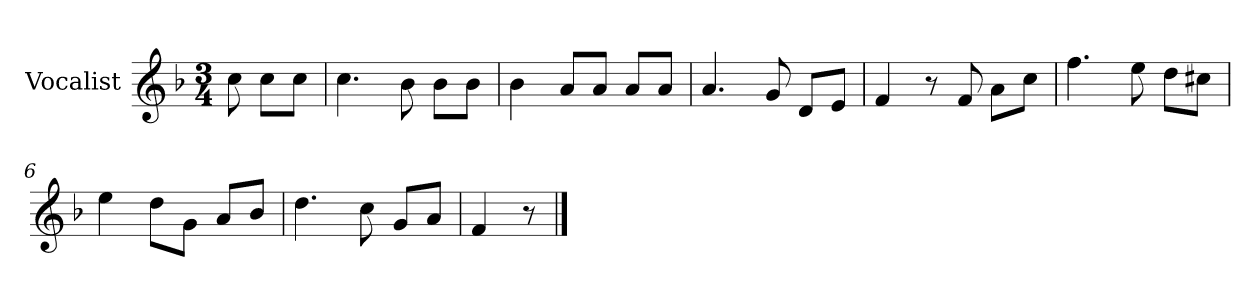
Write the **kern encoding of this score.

**kern
*part1
*staff1
*I"Vocalist
*k[b-]
*F:
*M3/4
=
8cc
8ccL
8ccJ
=1
4.cc
8b-
8b-L
8b-J
=2
4b-
8aL
8aJ
8aL
8aJ
=3
4.a
8g
8dL
8eJ
=4
4f
8r
8f
8aL
8ccJ
=5
4.ff
8ee
8ddL
8cc#XJ
=6
4ee
8ddL
8gJ
8aL
8b-J
=7
4.dd
8cc
8gL
8aJ
=8
4f
8r
==
*-
